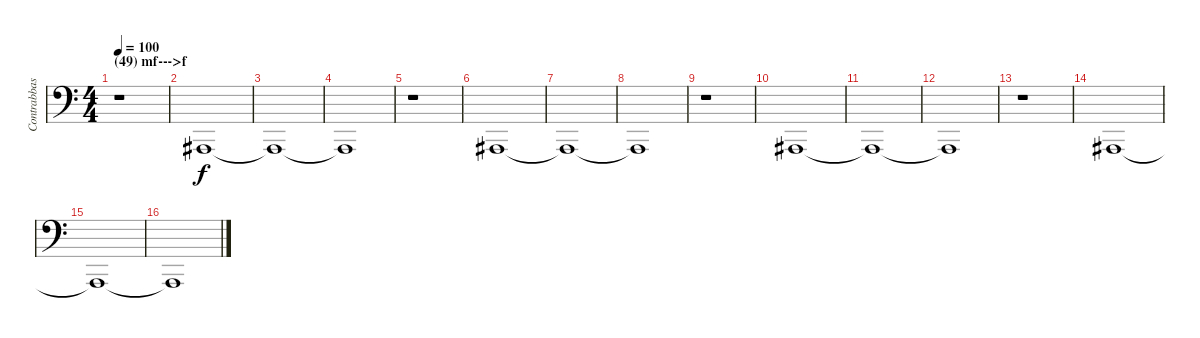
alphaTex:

\track ("Contrabbasso" "Contrabbas") {instrument choiraahs}
\staff {score}
\tuning (G2 D2 A1 E1 B0) {hide}
\ts (4 4)
\section ("" "(49) mf--->f")
\tempo 100
\clef f4
\ks c
r.1{dy mf} |
1.3.1{dy f} |
1.3{t}.1 |
1.3{t}.1 |
r.1 |
1.3.1 |
1.3{t}.1 |
1.3{t}.1 |
r.1 |
1.3.1 |
1.3{t}.1 |
1.3{t}.1 |
r.1 |
1.3.1 |
1.3{t}.1 |
1.3{t}.1
